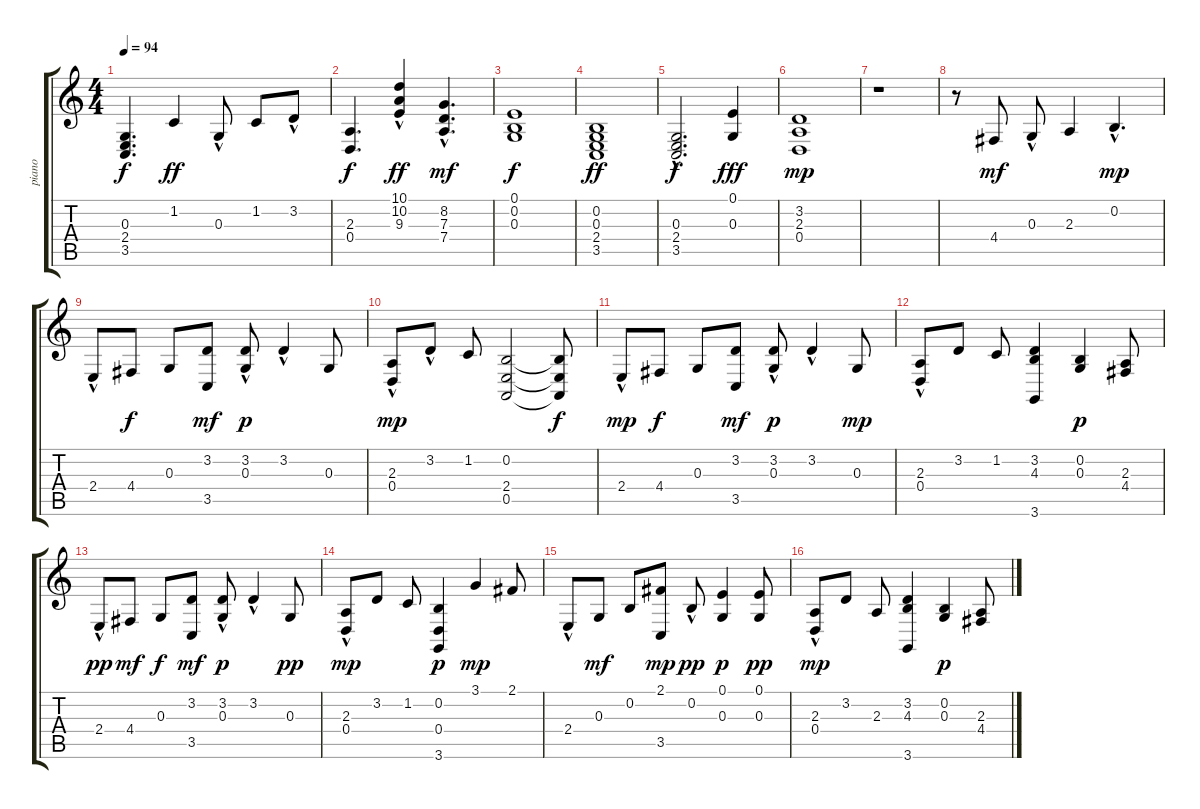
\track ("piano" "piano") {instrument acousticgrandpiano}
\staff {score tabs}
\tuning (E4 B3 G3 D3 A2 E2) {hide}
\ts (4 4)
\tempo 94
\clef g2
\ks c
(0.3 2.4 3.5).4{d dy f} 1.2.4{dy ff} 0.3{hac}.8 1.2.8 3.2{hac}.8 |
(2.3 0.4).4{d dy f} (10.1{hac} 10.2{hac} 9.3{hac}).4{dy ff} (8.2{hac} 7.3{hac} 7.4{hac}).4{d dy mf} |
(0.1 0.2 0.3).1{dy f} |
(0.2 0.3 2.4 3.5).1{dy ff} |
(0.3{hac} 2.4 3.5).2{d dy f} (0.1 0.3).4{dy fff} |
(3.2 2.3 0.4).1{dy mp} |
r.1 |
r.8 4.4.8{dy mf volume 11} 0.3{hac}.8 2.3.4 0.2{hac}.4{d dy mp} |
2.4{hac}.8{volume 12} 4.4.8{dy f} 0.3.8 (3.2 3.5).8{dy mf} (3.2 0.3{hac}).8{dy p} 3.2{hac}.4 0.3.8 |
(2.3{hac} 0.4{hac}).8{dy mp} 3.2{hac}.8 1.2.8 (0.2 2.4 0.5).2 (0.2{t} 2.4{t} 0.5{t}).8{dy f} |
2.4{hac}.8{dy mp volume 12} 4.4.8{dy f} 0.3.8 (3.2 3.5).8{dy mf} (3.2 0.3{hac}).8{dy p} 3.2{hac}.4 0.3.8{dy mp} |
(2.3{hac} 0.4{hac}).8 3.2.8 1.2.8 (3.2 4.3 3.6).4 (0.2 0.3).4{dy p} (2.3 4.4).8 |
2.4{hac}.8{dy pp volume 12} 4.4.8{dy mf} 0.3.8{dy f} (3.2 3.5).8{dy mf} (3.2 0.3{hac}).8{dy p} 3.2{hac}.4 0.3.8{dy pp} |
(2.3{hac} 0.4{hac}).8{dy mp} 3.2.8 1.2.8 (0.2 0.4 3.6).4{dy p} 3.1.4{dy mp} 2.1.8 |
2.4{hac}.8{volume 12} 0.3.8{dy mf} 0.2.8 (2.1 3.5).8{dy mp} 0.2{hac}.8{dy pp} (0.1 0.3).4{dy p} (0.1 0.3).8{dy pp} |
(2.3 0.4{hac}).8{dy mp} 3.2.8 2.3.8 (3.2 4.3 3.6).4 (0.2 0.3).4{dy p} (2.3 4.4).8
